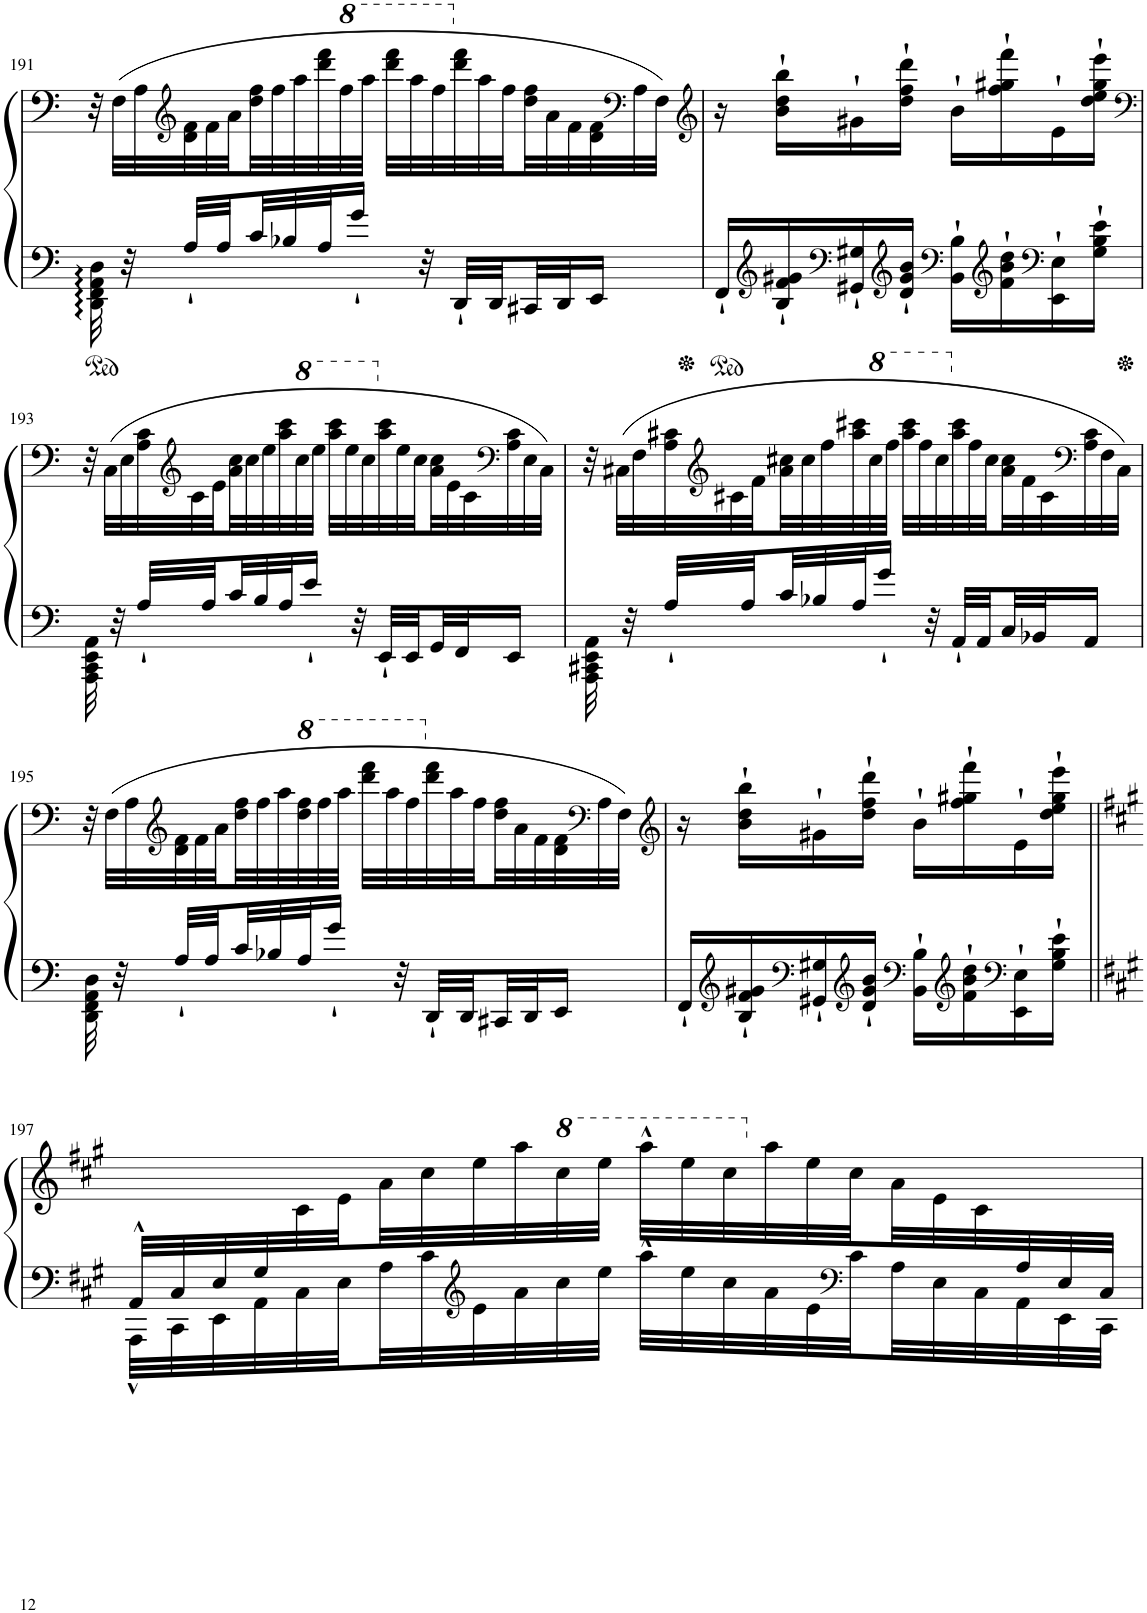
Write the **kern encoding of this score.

**kern	**kern
*part1	*part1
*staff2	*staff1
*I"Piano	*
*I'Pno.	*
!!LO:PB:g=z
*clefF4	*clefF4
*k[]	*k[]
*M2/4	*M2/4
=191	=191
32DD\ 32FF\ 32AA\ 32D\	48r
.	(48F\LLL
32r	.
.	48A\
*	*clefG2
32A`/LLL	48d\ 48f\
.	48f\
32A/	.
.	48a\
32c/	48dd\ 48ff\
.	48ff\
32B-X/	.
.	48aa\
32A/J	48ddd\ 48fff\
*	*8va
.	48fff\
16g`/JJ	.
.	48aaa\JJJ
.	48dddd\ 48ffff\LLL
.	48aaa\
32r	.
.	48fff\
*	*X8va
32DD`/LLL	48ddd\ 48fff\
.	48aa\
32DD/	.
.	48ff\
32CC#X/	48dd\ 48ff\
.	48a\
32DD/J	.
.	48f\
16EE/JJ	48d\ 48f\
*	*clefF4
.	48A\
.	48F\JJJ)
=192	=192
*	*clefG2
16FF`/LL	16r
*clefG2	*
16B/` 16f/` 16g#X/`	16b\` 16dd\` 16bb\`LL
*clefF4	*
16GG#X/` 16G#X/`	16g#X`\
*clefG2	*
16d/` 16g#/` 16b/`JJ	16dd\` 16ff\` 16ddd\`JJ
*clefF4	*
16BB\` 16B\`LL	16b`\LL
*clefG2	*
16f\` 16b\` 16dd\`	16ff\` 16gg#X\` 16fff\`
*clefF4	*
16EE\` 16E\`	16e`\
16G#\` 16B\` 16e\`JJ	16dd\` 16ee\` 16gg#\` 16eee\`JJ
!!LO:LB:g=z
=193	=193
*	*clefF4
32AAA\ 32CC\ 32EE\ 32AA\	48r
.	(48C\LLL
32r	.
.	48E\
32A`/LLL	48A\ 48c\
*	*clefG2
.	48c\
32A/	.
.	48e\
32c/	48a\ 48cc\
.	48cc\
32B/	.
.	48ee\
32A/J	48aa\ 48ccc\
*	*8va
.	48ccc\
16e`/JJ	.
.	48eee\JJJ
.	48aaa\ 48cccc\LLL
.	48eee\
32r	.
.	48ccc\
*	*X8va
32EE`/LLL	48aa\ 48ccc\
.	48ee\
32EE/	.
.	48cc\
32GG/	48a\ 48cc\
.	48e\
32FF/J	.
.	48c\
*	*clefF4
16EE/JJ	48A\ 48c\
.	48E\
.	48C\JJJ)
=194	=194
32AAA\ 32CC#X\ 32EE\ 32AA\	48r
.	(48C#X\LLL
32r	.
.	48F\
32A`/LLL	48A\ 48c#X\
*	*clefG2
.	48c#X\
32A/	.
.	48f\
32c/	48a\ 48cc#X\
.	48cc#\
32B-X/	.
.	48ff\
32A/J	48aa\ 48ccc#X\
*	*8va
.	48ccc#\
16g`/JJ	.
.	48fff\JJJ
.	48aaa\ 48cccc#\LLL
.	48fff\
32r	.
.	48ccc#\
*	*X8va
32AA`/LLL	48aa\ 48ccc#\
.	48ff\
32AA/	.
.	48cc#\
32C/	48a\ 48cc#\
.	48f\
32BB-X/J	.
.	48c#\
*	*clefF4
16AA/JJ	48A\ 48c#\
.	48F\
.	48C#\JJJ)
!!LO:LB:g=z
=195	=195
32DD\ 32FF\ 32AA\ 32D\	48r
.	(48F\LLL
32r	.
.	48A\
*	*clefG2
32A`/LLL	48d\ 48f\
.	48f\
32A/	.
.	48a\
32c/	48dd\ 48ff\
.	48ff\
32B-X/	.
.	48aa\
*	*8va
32A/J	48ddd\ 48fff\
.	48fff\
16g`/JJ	.
.	48aaa\JJJ
.	48dddd\ 48ffff\LLL
.	48aaa\
32r	.
.	48fff\
*	*X8va
32DD`/LLL	48ddd\ 48fff\
.	48aa\
32DD/	.
.	48ff\
32CC#X/	48dd\ 48ff\
.	48a\
32DD/J	.
.	48f\
16EE/JJ	48d\ 48f\
*	*clefF4
.	48A\
.	48F\JJJ)
=196	=196
*	*clefG2
16FF`/LL	16r
*clefG2	*
16B/` 16f/` 16g#X/`	16b\` 16dd\` 16bb\`LL
*clefF4	*
16GG#X/` 16G#X/`	16g#X`\
*clefG2	*
16d/` 16g#/` 16b/`JJ	16dd\` 16ff\` 16ddd\`JJ
*clefF4	*
16BB\` 16B\`LL	16b`\LL
*clefG2	*
16f\` 16b\` 16dd\`	16ff\` 16gg#X\` 16fff\`
*clefF4	*
16EE\` 16E\`	16e`\
16G#\` 16B\` 16e\`JJ	16dd\` 16ee\` 16gg#\` 16eee\`JJ
!!LO:LB:g=z
=197||	=197||
*k[f#c#g#]	*k[f#c#g#]
*^	*
48AA^^/LLL	48AAA^^\LLL	12ryy
48C#/	48CC#\	.
48E/	48EE\	.
48G#/	48AA\	.
48%17ryy	48C#\	48c#\
.	48E\	48e\
.	48A\	48a\
.	48c#\	48cc#\
*clefG2	*	*
.	48e\	48ee\
.	48a\	48aa\
*	*	*8va
.	48cc#\	48ccc#\
.	48ee\JJJ	48eee\JJJ
.	48aa^^\LLL	48aaa^^\LLL
.	48ee\	48eee\
.	48cc#\	48ccc#\
*	*	*X8va
.	48a\	48aa\
.	48e\	48ee\
*clefF4	*	*
.	48c#\	48cc#\
.	48A\	48a\
.	48E\	48e\
.	48C#\	48c#\
48A/	48AA\	16ryy
48E/	48EE\	.
48C#/JJJ	48CC#\JJJ	.
*v	*v	*
=	=
*-	*-
